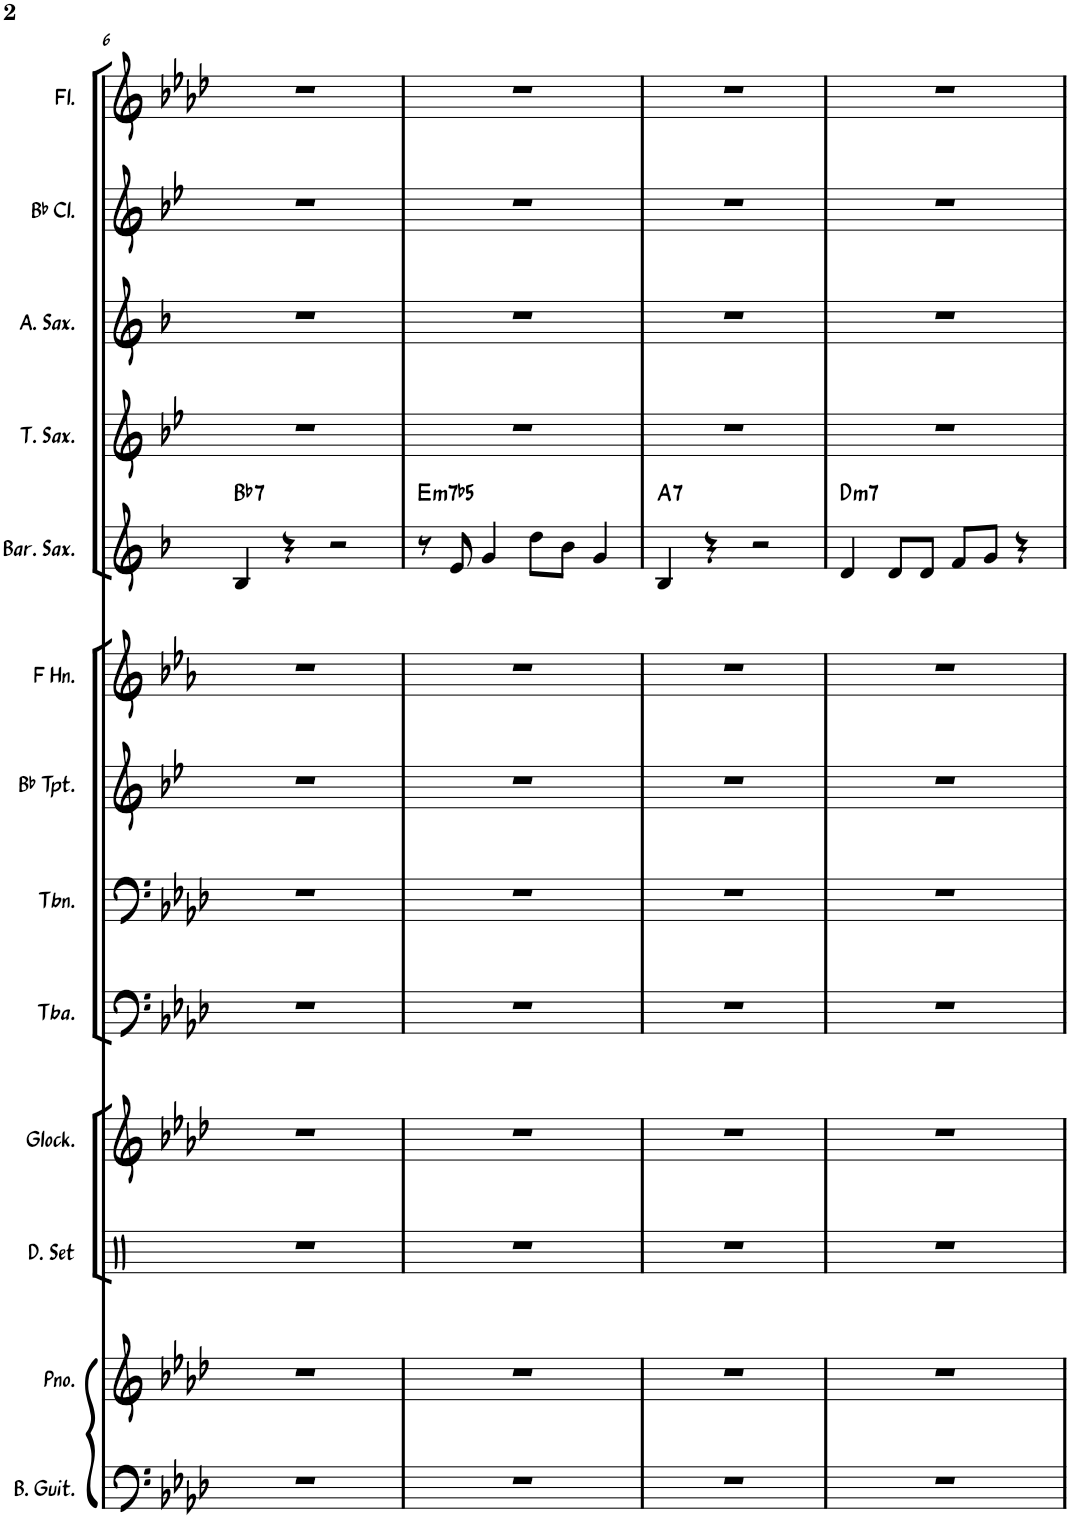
**kern	**kern	**kern	**kern	**kern	**kern	**kern	**kern	**kern	**harte	**kern	**kern	**kern	**kern
*part13	*part12	*part11	*part10	*part9	*part8	*part7	*part6	*part5	*part5	*part4	*part3	*part2	*part1
*staff13	*staff12	*staff11	*staff10	*staff9	*staff8	*staff7	*staff6	*staff5	*	*staff4	*staff3	*staff2	*staff1
*I"Bass Guitar	*I"Piano	*I"Drumset	*I"Glockenspiel	*I"Tuba	*I"Trombone	*I"Bb Trumpet	*I"Horn in F	*I"Baritone Saxophone	*	*I"Tenor Saxophone	*I"Alto Saxophone	*I"Bb Clarinet	*I"Flute
*I'B. Guit.	*I'Pno.	*I'D. Set	*I'Glock.	*I'Tba.	*I'Tbn.	*I'Bb Tpt.	*	*I'Bar. Sax.	*	*I'T. Sax.	*I'A. Sax.	*I'Bb Cl.	*I'Fl.
!!LO:PB:g=z
*clefF4	*clefG2	*clefX	*clefG2	*clefF4	*clefF4	*clefG2	*clefG2	*clefG2	*	*clefG2	*clefG2	*clefG2	*clefG2
*Trd7c12	*	*	*Trd-14c-24	*	*	*Trd1c2	*Trd4c7	*Trd12c21	*	*Trd8c14	*Trd5c9	*Trd1c2	*
*k[b-e-a-d-]	*k[b-e-a-d-]	*k[]	*k[b-e-a-d-]	*k[b-e-a-d-]	*k[b-e-a-d-]	*k[b-e-]	*k[b-e-a-]	*k[b-]	*	*k[b-e-]	*k[b-]	*k[b-e-]	*k[b-e-a-d-]
*M4/4	*M4/4	*M4/4	*M4/4	*M4/4	*M4/4	*M4/4	*M4/4	*M4/4	*	*M4/4	*M4/4	*M4/4	*M4/4
=6	=6	=6	=6	=6	=6	=6	=6	=6	=6	=6	=6	=6	=6
!	!	!	!	!	!	!	!	!	!LO:H:kt=7	!	!	!	!
1r	1r	1r	1r	1r	1r	1r	1r	4B-/	Bb:7	1r	1r	1r	1r
.	.	.	.	.	.	.	.	4r	.	.	.	.	.
.	.	.	.	.	.	.	.	2r	.	.	.	.	.
=7	=7	=7	=7	=7	=7	=7	=7	=7	=7	=7	=7	=7	=7
!	!	!	!	!	!	!	!	!	!LO:H:kt=m7b5	!	!	!	!
1r	1r	1r	1r	1r	1r	1r	1r	8r	E:hdim7	1r	1r	1r	1r
.	.	.	.	.	.	.	.	8e/	.	.	.	.	.
.	.	.	.	.	.	.	.	4g/	.	.	.	.	.
.	.	.	.	.	.	.	.	8dd\L	.	.	.	.	.
.	.	.	.	.	.	.	.	8b-\J	.	.	.	.	.
.	.	.	.	.	.	.	.	4g/	.	.	.	.	.
=8	=8	=8	=8	=8	=8	=8	=8	=8	=8	=8	=8	=8	=8
!	!	!	!	!	!	!	!	!	!LO:H:kt=7	!	!	!	!
1r	1r	1r	1r	1r	1r	1r	1r	4B-/	A:7	1r	1r	1r	1r
.	.	.	.	.	.	.	.	4r	.	.	.	.	.
.	.	.	.	.	.	.	.	2r	.	.	.	.	.
=9	=9	=9	=9	=9	=9	=9	=9	=9	=9	=9	=9	=9	=9
!	!	!	!	!	!	!	!	!	!LO:H:kt=m7	!	!	!	!
1r	1r	1r	1r	1r	1r	1r	1r	4d/	D:min7	1r	1r	1r	1r
.	.	.	.	.	.	.	.	8d/L	.	.	.	.	.
.	.	.	.	.	.	.	.	8d/J	.	.	.	.	.
.	.	.	.	.	.	.	.	8f/L	.	.	.	.	.
.	.	.	.	.	.	.	.	8g/J	.	.	.	.	.
.	.	.	.	.	.	.	.	4r	.	.	.	.	.
=	=	=	=	=	=	=	=	=	=	=	=	=	=
*-	*-	*-	*-	*-	*-	*-	*-	*-	*-	*-	*-	*-	*-
